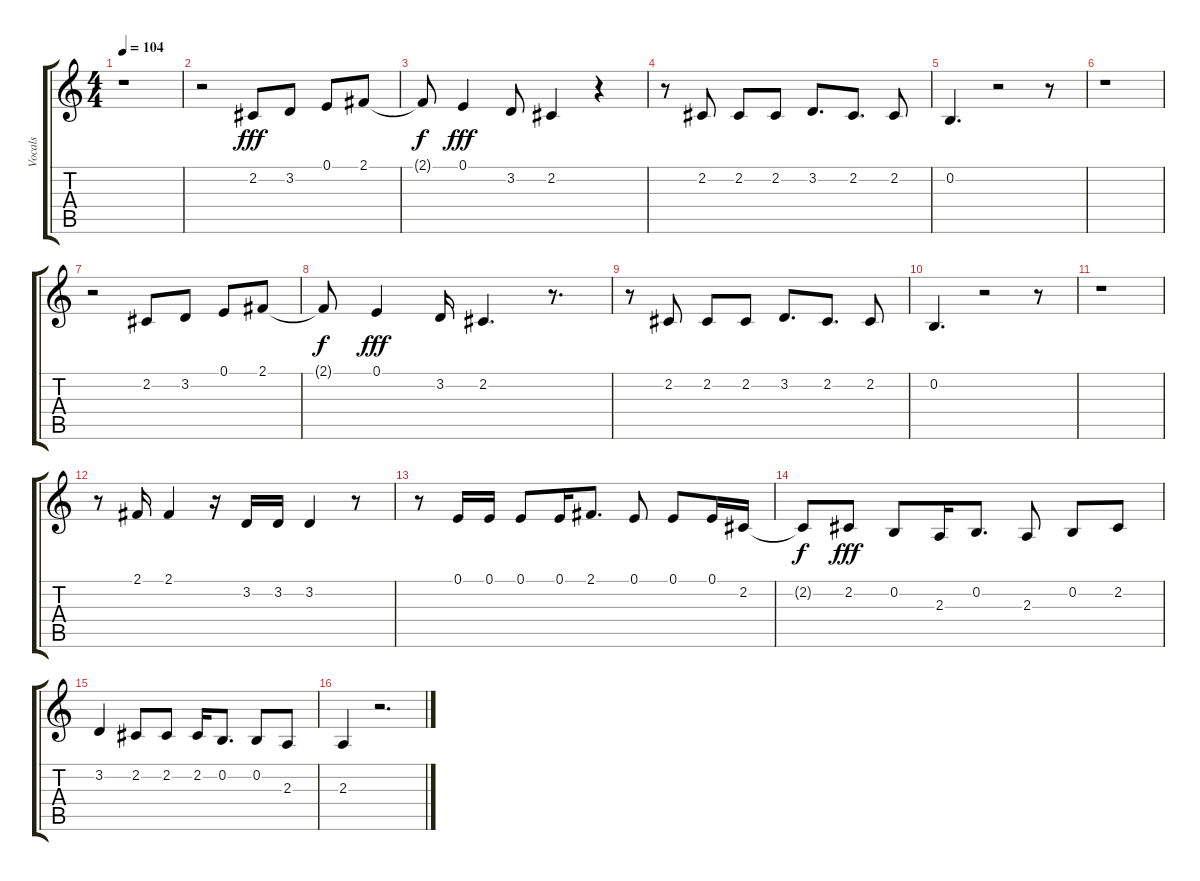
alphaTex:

\track ("Vocals" "Vocals") {instrument tenorsax}
\staff {score tabs}
\tuning (E4 B3 G3 D3 A2 E2) {hide}
\ts (4 4)
\tempo 104
\clef g2
\ks c
r.1{dy fff} |
r.2 2.2.8 3.2.8 0.1.8 2.1.8 |
2.1{t}.8{dy f} 0.1.4{dy fff} 3.2.8 2.2.4 r.4 |
r.8 2.2.8 2.2.8 2.2.8 3.2.8{d} 2.2.8{d} 2.2.8 |
0.2.4{d} r.2 r.8 |
r.1 |
r.2 2.2.8 3.2.8 0.1.8 2.1.8 |
2.1{t}.8{dy f} 0.1.4{dy fff} 3.2.16 2.2.4{d} r.8{d} |
r.8 2.2.8 2.2.8 2.2.8 3.2.8{d} 2.2.8{d} 2.2.8 |
0.2.4{d} r.2 r.8 |
r.1 |
r.8 2.1.16 2.1.4 r.16 3.2.16 3.2.16 3.2.4 r.8 |
r.8 0.1.16 0.1.16 0.1.8 0.1.16 2.1.8{d} 0.1.8 0.1.8 0.1.16 2.2.16 |
2.2{t}.8{dy f} 2.2.8{dy fff} 0.2.8 2.3.16 0.2.8{d} 2.3.8 0.2.8 2.2.8 |
3.2.4 2.2.8 2.2.8 2.2.16 0.2.8{d} 0.2.8 2.3.8 |
2.3.4 r.2{d}
